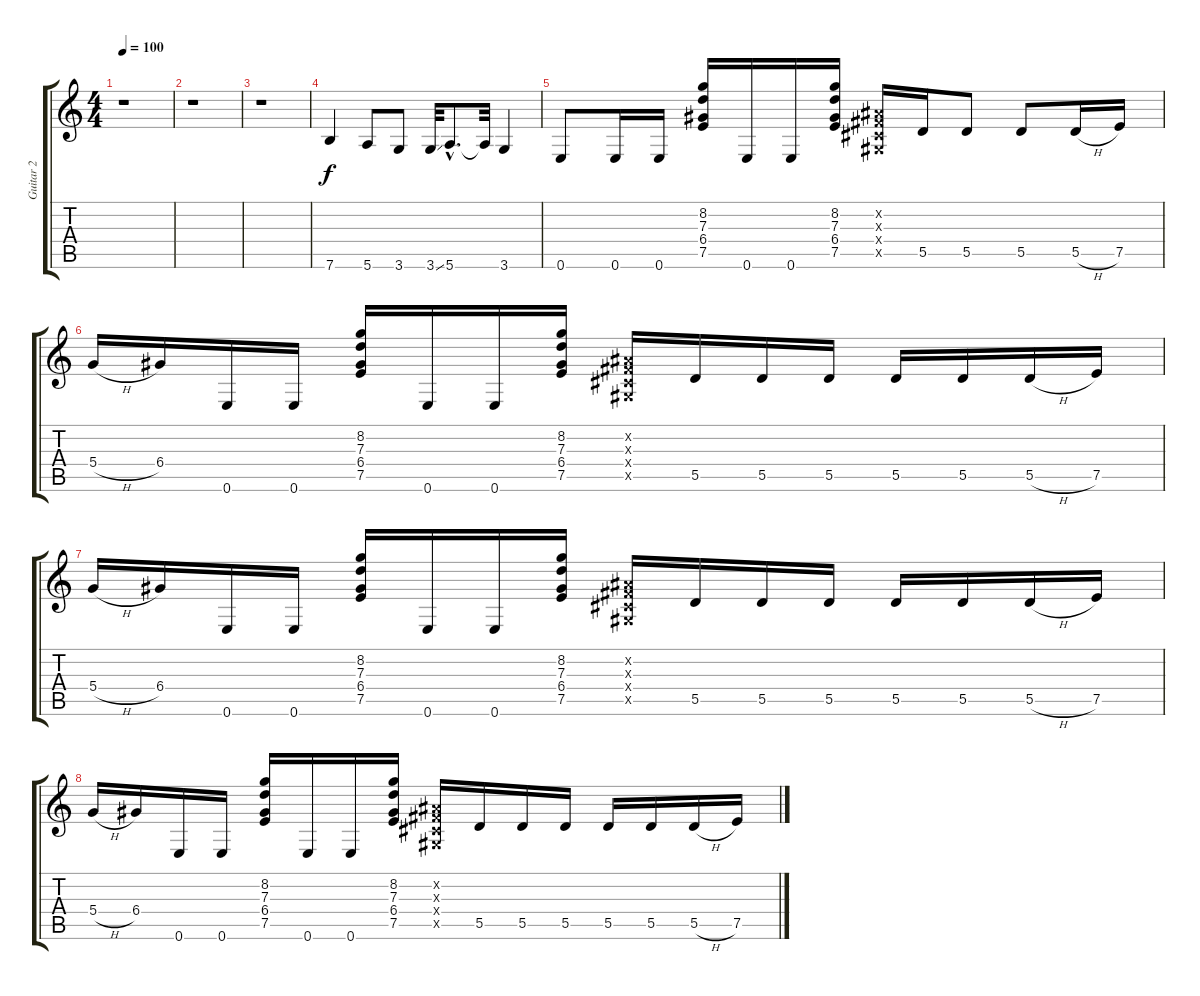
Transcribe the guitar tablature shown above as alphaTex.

\track ("Guitar 2" "Guitar 2") {instrument overdrivenguitar}
\staff {score tabs}
\tuning (E4 B3 G3 D3 A2 E2) {hide}
\ts (4 4)
\tempo 100
\clef g2
\ks c
r.1{dy f instrument overdrivenguitar} |
r.1 |
r.1 |
7.6.4 5.6.8 3.6.8 3.6{ss}.32 5.6{hac}.8{d} 5.6{t}.32 3.6.4 |
0.6.8 0.6.16 0.6.16 (8.2 7.3 6.4 7.5).16 0.6.16 0.6.16 (8.2 7.3 6.4 7.5).16 (-1.2{x} -1.3{x} -1.4{x} -1.5{x}).16 5.5.16 5.5.8 5.5.8 5.5{h}.16 7.5.16 |
5.4{h}.16 6.4.16 0.6.16 0.6.16 (8.2 7.3 6.4 7.5).16 0.6.16 0.6.16 (8.2 7.3 6.4 7.5).16 (-1.2{x} -1.3{x} -1.4{x} -1.5{x}).16 5.5.16 5.5.16 5.5.16 5.5.16 5.5.16 5.5{h}.16 7.5.16 |
5.4{h}.16 6.4.16 0.6.16 0.6.16 (8.2 7.3 6.4 7.5).16 0.6.16 0.6.16 (8.2 7.3 6.4 7.5).16 (-1.2{x} -1.3{x} -1.4{x} -1.5{x}).16 5.5.16 5.5.16 5.5.16 5.5.16 5.5.16 5.5{h}.16 7.5.16 |
5.4{h}.16 6.4.16 0.6.16 0.6.16 (8.2 7.3 6.4 7.5).16 0.6.16 0.6.16 (8.2 7.3 6.4 7.5).16 (-1.2{x} -1.3{x} -1.4{x} -1.5{x}).16 5.5.16 5.5.16 5.5.16 5.5.16 5.5.16 5.5{h}.16 7.5.16
